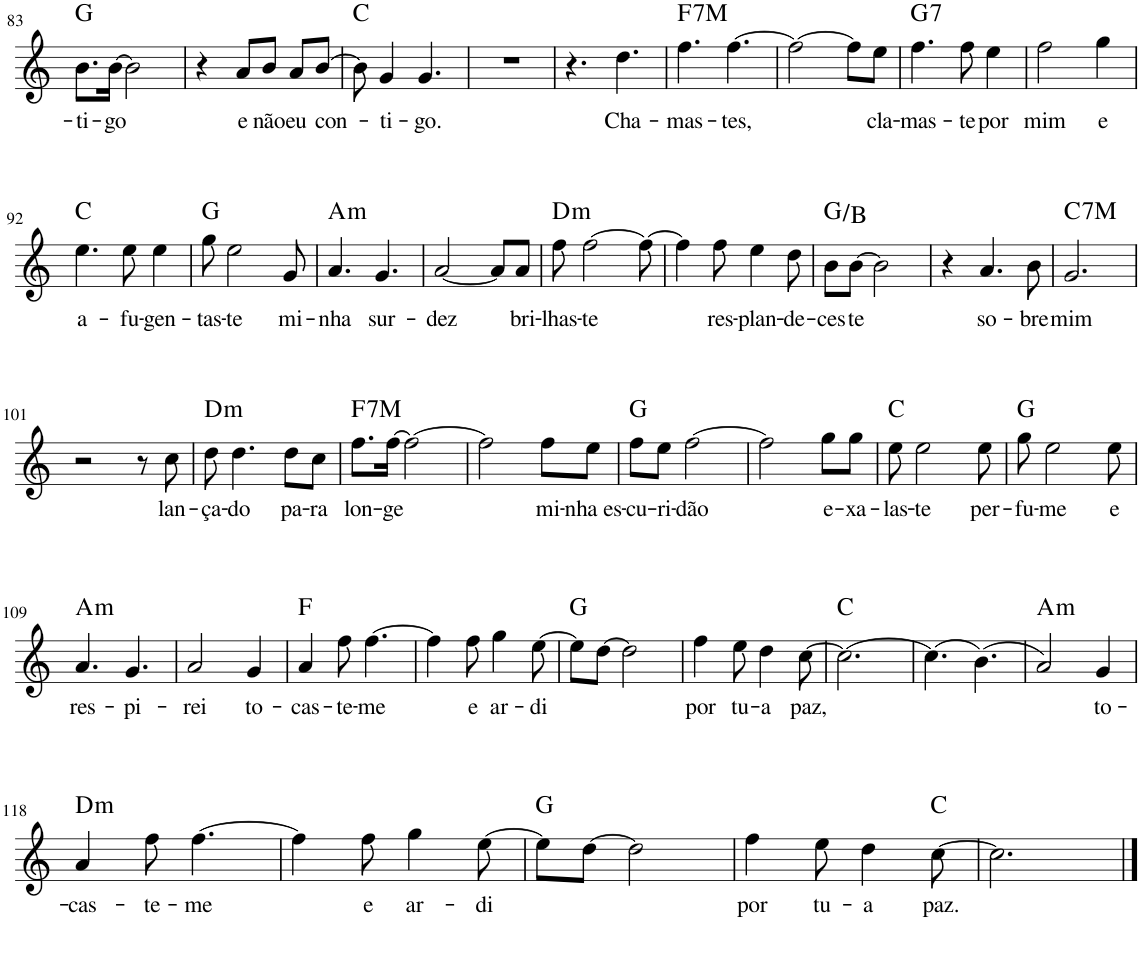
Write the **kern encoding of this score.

**kern	**text	**harte
*part1	*part1	*part1
*staff1	*staff1	*
*I"Voz	*	*
*I'Vo.	*	*
!!LO:PB:g=z
*clefG2	*	*
*k[]	*	*
*M3/4	*	*
=83	=83	=83
!	!LO:LY:b	!
8.b\L	-ti-	G:maj
!	!LO:LY:b	!
[16b\Jk	-go	.
2b\]	.	.
=84	=84	=84
4r	.	.
!	!LO:LY:b	!
8a/L	e	.
!	!LO:LY:b	!
8b/J	não	.
!	!LO:LY:b	!
8a/L	eu	.
!	!LO:LY:b	!
[8b/J	con-	.
=85	=85	=85
8b\]	.	C:maj
!	!LO:LY:b	!
4g/	-ti-	.
!	!LO:LY:b	!
4.g/	-go.	.
=86	=86	=86
2.r	.	.
=87	=87	=87
4.r	.	.
!	!LO:LY:b	!
4.dd\	Cha-	.
=88	=88	=88
!	!LO:LY:b	!LO:H:kt=7
4.ff\	-mas-	F:7
!	!LO:LY:b	!
[4.ff\	-tes,	.
=89	=89	=89
2ff\_	.	.
8ff\L]	.	.
!	!LO:LY:b	!
8een\J	cla-	.
=90	=90	=90
!	!LO:LY:b	!LO:H:kt=7
4.ff\	-mas-	G:7
!	!LO:LY:b	!
8ff\	-te	.
!	!LO:LY:b	!
4ee\	por	.
=91	=91	=91
!	!LO:LY:b	!
2ff\	mim	.
!	!LO:LY:b	!
4gg\	e	.
!!LO:LB:g=z
=92	=92	=92
!	!LO:LY:b	!
4.ee\	a-	C:maj
!	!LO:LY:b	!
8ee\	-fu-	.
!	!LO:LY:b	!
4ee\	-gen-	.
=93	=93	=93
!	!LO:LY:b	!
8gg\	-tas-	G:maj
!	!LO:LY:b	!
2ee\	-te	.
!	!LO:LY:b	!
8g/	mi-	.
=94	=94	=94
!	!LO:LY:b	!LO:H:kt=m
4.a/	-nha	A:min
!	!LO:LY:b	!
4.g/	sur-	.
=95	=95	=95
!	!LO:LY:b	!
[2a/	-dez	.
8a/L]	.	.
!	!LO:LY:b	!
8a/J	bri-	.
=96	=96	=96
!	!LO:LY:b	!LO:H:kt=m
8ff\	-lhas-	D:min
!	!LO:LY:b	!
[2ff\	-te	.
8ff\_	.	.
=97	=97	=97
4ff\]	.	.
!	!LO:LY:b	!
8ff\	res-	.
!	!LO:LY:b	!
4ee\	-plan-	.
!	!LO:LY:b	!
8dd\	-de-	.
=98	=98	=98
!	!LO:LY:b	!
8b\L	-ces	G:maj/3
!	!LO:LY:b	!
[8b\J	te	.
2b\]	.	.
=99	=99	=99
4r	.	.
!	!LO:LY:b	!
4.a/	so-	.
!	!LO:LY:b	!
8b\	-bre	.
=100	=100	=100
!	!LO:LY:b	!LO:H:kt=7
2.g/	mim	C:7
!!LO:LB:g=z
=101	=101	=101
2r	.	.
8r	.	.
!	!LO:LY:b	!
8cc\	lan-	.
=102	=102	=102
!	!LO:LY:b	!LO:H:kt=m
8dd\	-ça-	D:min
!	!LO:LY:b	!
4.dd\	-do	.
!	!LO:LY:b	!
8dd\L	pa-	.
!	!LO:LY:b	!
8cc\J	-ra	.
=103	=103	=103
!	!LO:LY:b	!LO:H:kt=7
8.ff\L	lon-	F:7
!	!LO:LY:b	!
[16ff\Jk	-ge	.
2ff\_	.	.
=104	=104	=104
2ff\]	.	.
!	!LO:LY:b	!
8ff\L	mi-	.
!	!LO:LY:b	!
8een\J	-nha es-	.
=105	=105	=105
!	!LO:LY:b	!
8ff\L	-cu-	G:maj
!	!LO:LY:b	!
8ee\J	-ri-	.
!	!LO:LY:b	!
[2ff\	-dão	.
=106	=106	=106
2ff\]	.	.
!	!LO:LY:b	!
8gg\L	e-	.
!	!LO:LY:b	!
8gg\J	-xa-	.
=107	=107	=107
!	!LO:LY:b	!
8ee\	-las-	C:maj
!	!LO:LY:b	!
2ee\	-te	.
!	!LO:LY:b	!
8ee\	per-	.
=108	=108	=108
!	!LO:LY:b	!
8gg\	-fu-	G:maj
!	!LO:LY:b	!
2ee\	-me	.
!	!LO:LY:b	!
8ee\	e	.
!!LO:LB:g=z
=109	=109	=109
!	!LO:LY:b	!LO:H:kt=m
4.a/	res-	A:min
!	!LO:LY:b	!
4.g/	-pi-	.
=110	=110	=110
!	!LO:LY:b	!
2a/	-rei	.
!	!LO:LY:b	!
4g/	to-	.
=111	=111	=111
!	!LO:LY:b	!
4a/	-cas-	F:maj
!	!LO:LY:b	!
8ff\	-te-	.
!	!LO:LY:b	!
[4.ff\	-me	.
=112	=112	=112
4ff\]	.	.
!	!LO:LY:b	!
8ff\	e	.
!	!LO:LY:b	!
4gg\	ar-	.
!	!LO:LY:b	!
[8ee\	-di	.
=113	=113	=113
8ee\L]	.	G:maj
[8dd\J	.	.
2dd\]	.	.
=114	=114	=114
!	!LO:LY:b	!
4ff\	por	.
!	!LO:LY:b	!
8ee\	tu-	.
!	!LO:LY:b	!
4dd\	-a	.
!	!LO:LY:b	!
[8cc\	paz,	.
=115	=115	=115
2.cc\_	.	C:maj
=116	=116	=116
(4.cc\]	.	.
(4.b\)	.	.
=117	=117	=117
!	!	!LO:H:kt=m
2a/)	.	A:min
!	!LO:LY:b	!
4g/	to-	.
!!LO:LB:g=z
=118	=118	=118
!	!LO:LY:b	!LO:H:kt=m
4a/	-cas-	D:min
!	!LO:LY:b	!
8ff\	-te-	.
!	!LO:LY:b	!
[4.ff\	-me	.
=119	=119	=119
4ff\]	.	.
!	!LO:LY:b	!
8ff\	e	.
!	!LO:LY:b	!
4gg\	ar-	.
!	!LO:LY:b	!
[8ee\	-di	.
=120	=120	=120
8ee\L]	.	G:maj
[8dd\J	.	.
2dd\]	.	.
=121	=121	=121
!	!LO:LY:b	!
4ff\	por	.
!	!LO:LY:b	!
8ee\	tu-	.
!	!LO:LY:b	!
4dd\	-a	.
!	!LO:LY:b	!
[8cc\	paz.	C:maj
=122	=122	=122
2.cc\]	.	.
==	==	==
*-	*-	*-
